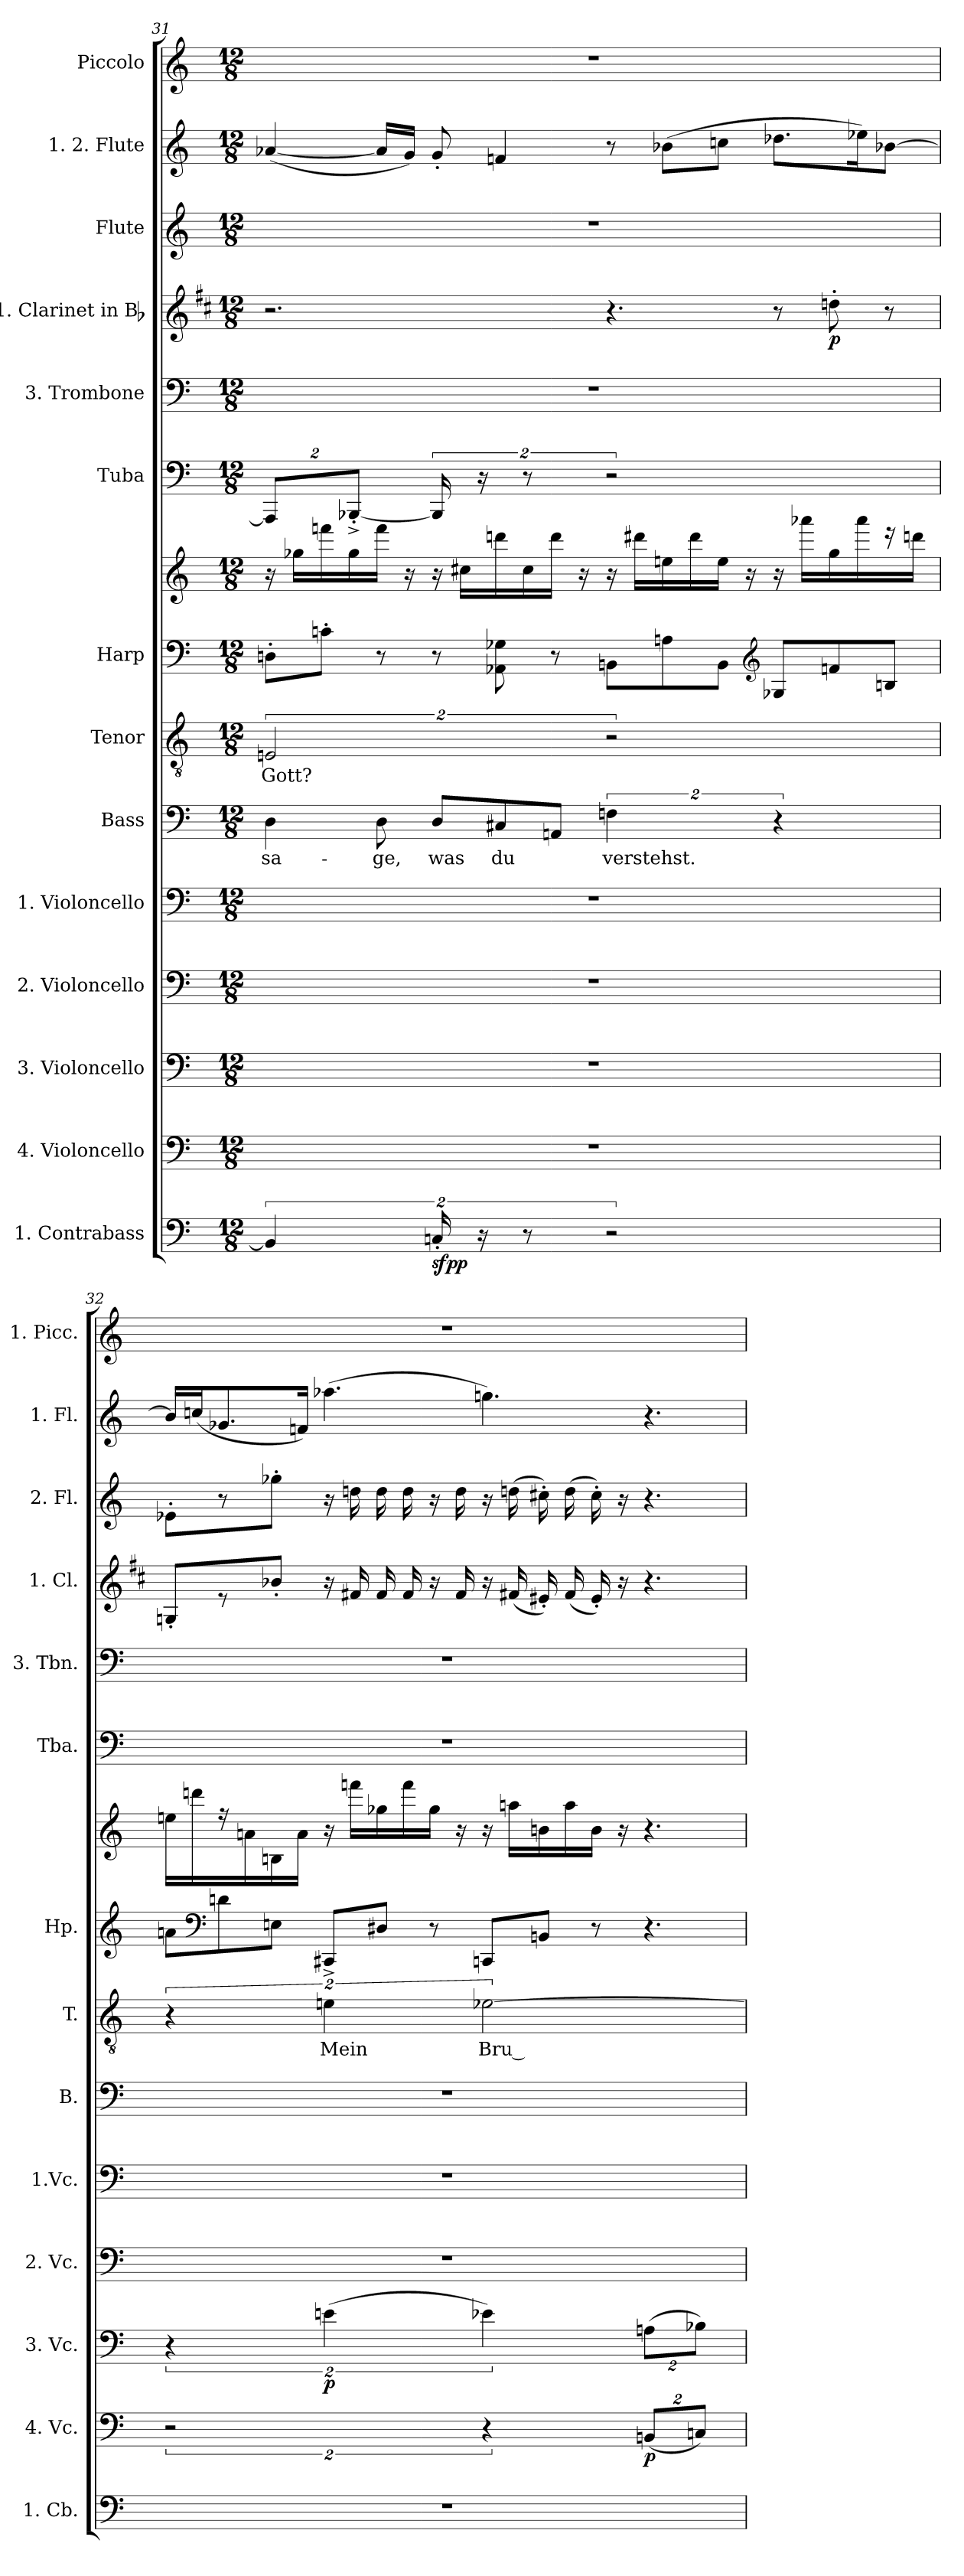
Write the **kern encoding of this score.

**kern	**dynam	**kern	**dynam	**kern	**dynam	**kern	**kern	**kern	**text	**kern	**text	**kern	**kern	**kern	**kern	**kern	**dynam	**kern	**kern	**kern
*part14	*part14	*part13	*part13	*part12	*part12	*part11	*part10	*part9	*part9	*part8	*part8	*part7	*part7	*part6	*part5	*part4	*part4	*part3	*part2	*part1
*staff15	*staff15	*staff14	*staff14	*staff13	*staff13	*staff12	*staff11	*staff10	*staff10	*staff9	*staff9	*staff8	*staff7	*staff6	*staff5	*staff4	*staff4	*staff3	*staff2	*staff1
*I"1. Contrabass	*	*I"4. Violoncello	*	*I"3. Violoncello	*	*I"2. Violoncello	*I"1. Violoncello	*I"Bass	*	*I"Tenor	*	*I"Harp	*	*I"Tuba	*I"3. Trombone	*I"1. Clarinet in Bb	*	*I"Flute	*I"1. 2. Flute	*I"Piccolo
*I'1. Cb.	*	*I'4. Vc.	*	*I'3. Vc.	*	*I'2. Vc.	*I'1.Vc.	*I'B.	*	*I'T.	*	*I'Hp.	*	*I'Tba.	*I'3. Tbn.	*I'1. Cl.	*	*I'2. Fl.	*I'1. Fl.	*I'1. Picc.
*clefF4	*	*clefF4	*	*clefF4	*	*clefF4	*clefF4	*clefF4	*	*clefGv2	*	*clefF4	*clefG2	*clefF4	*clefF4	*clefG2	*	*clefG2	*clefG2	*clefG2
*	*	*	*	*	*	*	*	*	*	*ITrd7c12	*	*	*	*	*	*ITrd1c2	*	*	*	*
*k[]	*	*k[]	*	*k[]	*	*k[]	*k[]	*k[]	*	*k[]	*	*k[]	*k[]	*k[]	*k[]	*k[]	*	*k[]	*k[]	*k[]
*C:	*	*C:	*	*C:	*	*C:	*C:	*C:	*	*C:	*	*C:	*C:	*C:	*C:	*C:	*	*C:	*C:	*C:
*M12/8	*	*M12/8	*	*M12/8	*	*M12/8	*M12/8	*M12/8	*	*M12/8	*	*M12/8	*M12/8	*M12/8	*M12/8	*M12/8	*	*M12/8	*M12/8	*M12/8
=31	=31	=31	=31	=31	=31	=31	=31	=31	=31	=31	=31	=31	=31	=31	=31	=31	=31	=31	=31	=31
!	!	!LO:N:vis=1	!	!LO:N:vis=1	!	!LO:N:vis=1	!LO:N:vis=1	!	!	!	!	!	!	!	!	!	!	!	!	!
!	!	!	!	!	!	!	!	!	!LO:LY:b:color=#000000	!	!	!	!	!	!	!	!	!	!	!
!	!	!	!	!	!	!	!	!	!	!	!LO:LY:b:color=#000000	!	!	!	!LO:N:vis=1	!	!	!LO:N:vis=1	!	!LO:N:vis=1
8%3BBi/]	.	1.r	.	1.r	.	1.r	1.r	4Di\	sa-	4%3EEni/	Gott?	8Dn'i\L	16r	16%3AAAi/L]	1.r	2.r	.	1.r	([<4a-Xi/	1.r
.	.	.	.	.	.	.	.	.	.	.	.	.	16gg-Xi\LL	.	.	.	.	.	.	.
.	.	.	.	.	.	.	.	.	.	.	.	8cn'i\J	16fffni\	.	.	.	.	.	.	.
.	.	.	.	.	.	.	.	.	.	.	.	.	16gg-i\	[<16%3BBB-X'^i/J	.	.	.	.	.	.
!	!	!	!	!	!	!	!	!	!LO:LY:b:color=#000000	!	!	!	!	!	!	!	!	!	!	!
.	.	.	.	.	.	.	.	8Di\	-ge,	.	.	8r	16fffi\JJ	.	.	.	.	.	16a-i/LL]	.
.	.	.	.	.	.	.	.	.	.	.	.	.	16r	.	.	.	.	.	16gi/JJ)	.
!	!	!	!	!	!	!	!	!	!LO:LY:b:color=#000000	!	!	!	!	!	!	!	!	!	!	!
32%3Cn'i/	sfpp	.	.	.	.	.	.	8Di/L	was	.	.	8r	16r	32%3BBB-i/]	.	.	.	.	8g'i/	.
.	.	.	.	.	.	.	.	.	.	.	.	.	16cc#Xi\LL	.	.	.	.	.	.	.
32%3r	.	.	.	.	.	.	.	.	.	.	.	.	.	32%3r	.	.	.	.	.	.
!	!	!	!	!	!	!	!	!	!LO:LY:b:color=#000000	!	!	!	!	!	!	!	!	!	!	!
.	.	.	.	.	.	.	.	8C#Xi/	du	.	.	8AA-Xi\ 8G-Xi	16dddni\	.	.	.	.	.	4fni/	.
16%3r	.	.	.	.	.	.	.	.	.	.	.	.	16cc#i\	16%3r	.	.	.	.	.	.
.	.	.	.	.	.	.	.	8AAni/J	.	.	.	8r	16dddi\JJ	.	.	.	.	.	.	.
.	.	.	.	.	.	.	.	.	.	.	.	.	16r	.	.	.	.	.	.	.
!	!	!	!	!	!	!	!	!	!LO:LY:b:color=#000000	!	!	!	!	!	!	!	!	!	!	!
4%3r	.	.	.	.	.	.	.	8%3Fni\	verstehst.	4%3r	.	8BBni\L	16r	4%3r	.	4.r	.	.	8r	.
.	.	.	.	.	.	.	.	.	.	.	.	.	16ddd#Xi\LL	.	.	.	.	.	.	.
.	.	.	.	.	.	.	.	.	.	.	.	8Ani\	16eeni\	.	.	.	.	.	(8b-Xi\L	.
.	.	.	.	.	.	.	.	.	.	.	.	.	16ddd#i\	.	.	.	.	.	.	.
.	.	.	.	.	.	.	.	.	.	.	.	8BBi\J	16eei\JJ	.	.	.	.	.	8ccni\J	.
.	.	.	.	.	.	.	.	.	.	.	.	.	16r	.	.	.	.	.	.	.
*	*	*	*	*	*	*	*	*	*	*	*	*clefG2	*	*	*	*	*	*	*	*
.	.	.	.	.	.	.	.	8%3r	.	.	.	8G-Xi/L	16r	.	.	8r	.	.	8.dd-Xi\L	.
.	.	.	.	.	.	.	.	.	.	.	.	.	16aaa-Xi\LL	.	.	.	.	.	.	.
.	.	.	.	.	.	.	.	.	.	.	.	8fni/	16gg-i\	.	.	8ccn'i\	p	.	.	.
.	.	.	.	.	.	.	.	.	.	.	.	.	16aaa-i\	.	.	.	.	.	16ee-Xi\k)	.
.	.	.	.	.	.	.	.	.	.	.	.	8Bni/J	16r	.	.	8r	.	.	[>8b-Xi\J	.
.	.	.	.	.	.	.	.	.	.	.	.	.	16dddni\JJ	.	.	.	.	.	.	.
=32	=32	=32	=32	=32	=32	=32	=32	=32	=32	=32	=32	=32	=32	=32	=32	=32	=32	=32	=32	=32
!LO:N:vis=1	!	!	!	!	!	!LO:N:vis=1	!LO:N:vis=1	!LO:N:vis=1	!	!	!	!	!	!LO:N:vis=1	!LO:N:vis=1	!	!	!	!	!LO:N:vis=1
1.r	.	4%3r	.	8%3r	.	1.r	1.r	1.r	.	8%3r	.	8ani\L	16eeni\LL	1.r	1.r	8Fn'i/L	.	8e-X'i\L	16b-i/LL]	1.r
.	.	.	.	.	.	.	.	.	.	.	.	.	16dddni\	.	.	.	.	.	(16ccni/J	.
*	*	*	*	*	*	*	*	*	*	*	*	*clefF4	*	*	*	*	*	*	*	*
.	.	.	.	.	.	.	.	.	.	.	.	8dni\	16r	.	.	8r	.	8r	8.g-Xi/	.
.	.	.	.	.	.	.	.	.	.	.	.	.	16ani\	.	.	.	.	.	.	.
.	.	.	.	.	.	.	.	.	.	.	.	8Eni\J	16Bni\	.	.	8a-X'i/J	.	8gg-X'i\J	.	.
.	.	.	.	.	.	.	.	.	.	.	.	.	16ai\JJ	.	.	.	.	.	16fni/Jk)	.
!	!	!	!	!	!	!	!	!	!	!	!LO:LY:b:color=#000000	!	!	!	!	!	!	!	!	!
.	.	.	.	(8%3eni\	p	.	.	.	.	8%3Eni\	Mein	8CC#X^i/L	16r	.	.	16r	.	16r	(4.aa-Xi\	.
.	.	.	.	.	.	.	.	.	.	.	.	.	16fffni\LL	.	.	16eni/LL	.	16ddni\LL	.	.
.	.	.	.	.	.	.	.	.	.	.	.	8D#Xi/J	16gg-Xi\	.	.	16ei/	.	16ddi\	.	.
.	.	.	.	.	.	.	.	.	.	.	.	.	16fffi\	.	.	16ei/	.	16ddi\	.	.
.	.	.	.	.	.	.	.	.	.	.	.	8r	16gg-i\JJ	.	.	16r	.	16r	.	.
.	.	.	.	.	.	.	.	.	.	.	.	.	16r	.	.	16ei/Jk	.	16ddi\Jk	.	.
!	!	!	!	!	!	!	!	!	!	!	!LO:LY:b:color=#000000	!	!	!	!	!	!	!	!	!
.	.	8%3r	.	8%3e-Xi\)	.	.	.	.	.	[>4%3E-Xi\	Bru --	8CCni/L	16r	.	.	16r	.	16r	4.ggni\)	.
.	.	.	.	.	.	.	.	.	.	.	.	.	16aani\LL	.	.	(16eni/LL	.	(16ddni\LL	.	.
.	.	.	.	.	.	.	.	.	.	.	.	8BBni/J	16bni\	.	.	16d#X'i/)	.	16cc#X'i\)	.	.
.	.	.	.	.	.	.	.	.	.	.	.	.	16aai\	.	.	(16ei/	.	(16ddi\	.	.
.	.	.	.	.	.	.	.	.	.	.	.	8r	16bi\JJ	.	.	16d#'i/JJ)	.	16cc#'i\JJ)	.	.
.	.	.	.	.	.	.	.	.	.	.	.	.	16r	.	.	16r	.	16r	.	.
.	.	(16%3BBni/L	p	(16%3Ani\L	.	.	.	.	.	.	.	4.r	4.r	.	.	4.r	.	4.r	4.r	.
.	.	16%3Cni/J)	.	16%3B-Xi\J)	.	.	.	.	.	.	.	.	.	.	.	.	.	.	.	.
=	=	=	=	=	=	=	=	=	=	=	=	=	=	=	=	=	=	=	=	=
*-	*-	*-	*-	*-	*-	*-	*-	*-	*-	*-	*-	*-	*-	*-	*-	*-	*-	*-	*-	*-
